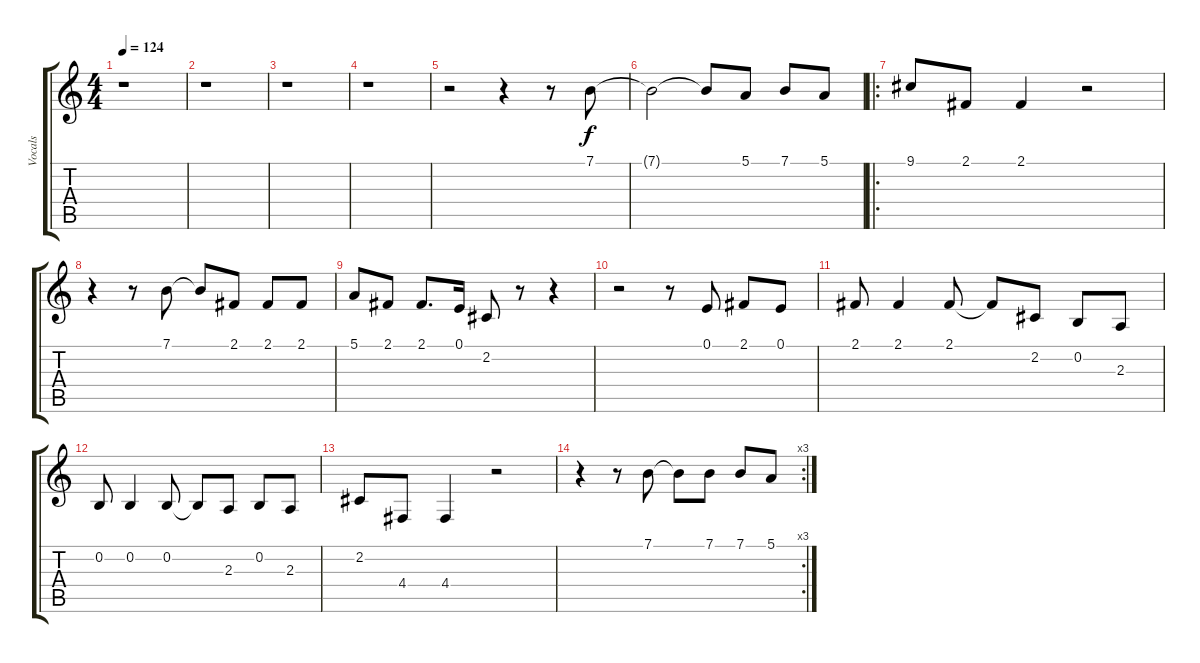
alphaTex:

\track ("Vocals" "Vocals") {instrument drawbarorgan}
\staff {score tabs}
\tuning (E4 B3 G3 D3 A2 E2) {hide}
\ts (4 4)
\tempo 124
\clef g2
\ks c
r.1{dy f} |
r.1 |
r.1 |
r.1 |
r.2 r.4 r.8 7.1.8 |
7.1{t}.2 7.1{t}.8 5.1.8 7.1.8 5.1.8 |
\ro
9.1.8 2.1.8 2.1.4 r.2 |
r.4 r.8 7.1.8 7.1{t}.8 2.1.8 2.1.8 2.1.8 |
5.1.8 2.1.8 2.1.8{d} 0.1.16 2.2.8 r.8 r.4 |
r.2 r.8 0.1.8 2.1.8 0.1.8 |
2.1.8 2.1.4 2.1.8 2.1{t}.8 2.2.8 0.2.8 2.3.8 |
0.2.8 0.2.4 0.2.8 0.2{t}.8 2.3.8 0.2.8 2.3.8 |
2.2.8 4.4.8 4.4.4 r.2 |
\rc 3
r.4 r.8 7.1.8 7.1{t}.8 7.1.8 7.1.8 5.1.8
